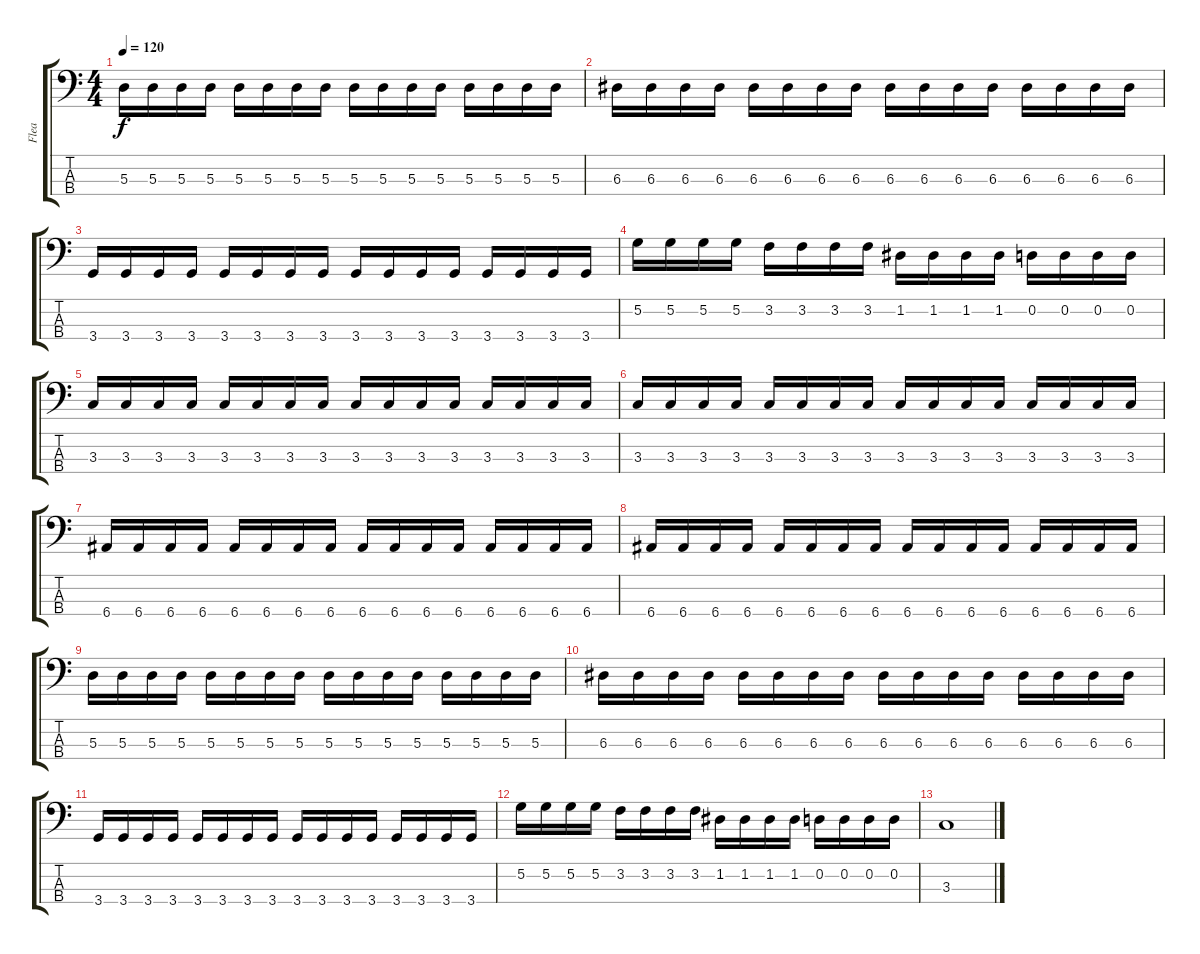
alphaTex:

\track ("Flea" "Flea") {instrument electricbasspick}
\staff {score tabs}
\tuning (G2 D2 A1 E1) {hide}
\ts (4 4)
\tempo 120
\clef f4
\ks c
5.3.16{dy f} 5.3.16 5.3.16 5.3.16 5.3.16 5.3.16 5.3.16 5.3.16 5.3.16 5.3.16 5.3.16 5.3.16 5.3.16 5.3.16 5.3.16 5.3.16 |
6.3.16 6.3.16 6.3.16 6.3.16 6.3.16 6.3.16 6.3.16 6.3.16 6.3.16 6.3.16 6.3.16 6.3.16 6.3.16 6.3.16 6.3.16 6.3.16 |
3.4.16 3.4.16 3.4.16 3.4.16 3.4.16 3.4.16 3.4.16 3.4.16 3.4.16 3.4.16 3.4.16 3.4.16 3.4.16 3.4.16 3.4.16 3.4.16 |
5.2.16 5.2.16 5.2.16 5.2.16 3.2.16 3.2.16 3.2.16 3.2.16 1.2.16 1.2.16 1.2.16 1.2.16 0.2.16 0.2.16 0.2.16 0.2.16 |
3.3.16 3.3.16 3.3.16 3.3.16 3.3.16 3.3.16 3.3.16 3.3.16 3.3.16 3.3.16 3.3.16 3.3.16 3.3.16 3.3.16 3.3.16 3.3.16 |
3.3.16 3.3.16 3.3.16 3.3.16 3.3.16 3.3.16 3.3.16 3.3.16 3.3.16 3.3.16 3.3.16 3.3.16 3.3.16 3.3.16 3.3.16 3.3.16 |
6.4.16 6.4.16 6.4.16 6.4.16 6.4.16 6.4.16 6.4.16 6.4.16 6.4.16 6.4.16 6.4.16 6.4.16 6.4.16 6.4.16 6.4.16 6.4.16 |
6.4.16 6.4.16 6.4.16 6.4.16 6.4.16 6.4.16 6.4.16 6.4.16 6.4.16 6.4.16 6.4.16 6.4.16 6.4.16 6.4.16 6.4.16 6.4.16 |
5.3.16 5.3.16 5.3.16 5.3.16 5.3.16 5.3.16 5.3.16 5.3.16 5.3.16 5.3.16 5.3.16 5.3.16 5.3.16 5.3.16 5.3.16 5.3.16 |
6.3.16 6.3.16 6.3.16 6.3.16 6.3.16 6.3.16 6.3.16 6.3.16 6.3.16 6.3.16 6.3.16 6.3.16 6.3.16 6.3.16 6.3.16 6.3.16 |
3.4.16 3.4.16 3.4.16 3.4.16 3.4.16 3.4.16 3.4.16 3.4.16 3.4.16 3.4.16 3.4.16 3.4.16 3.4.16 3.4.16 3.4.16 3.4.16 |
5.2.16 5.2.16 5.2.16 5.2.16 3.2.16 3.2.16 3.2.16 3.2.16 1.2.16 1.2.16 1.2.16 1.2.16 0.2.16 0.2.16 0.2.16 0.2.16 |
3.3.1
